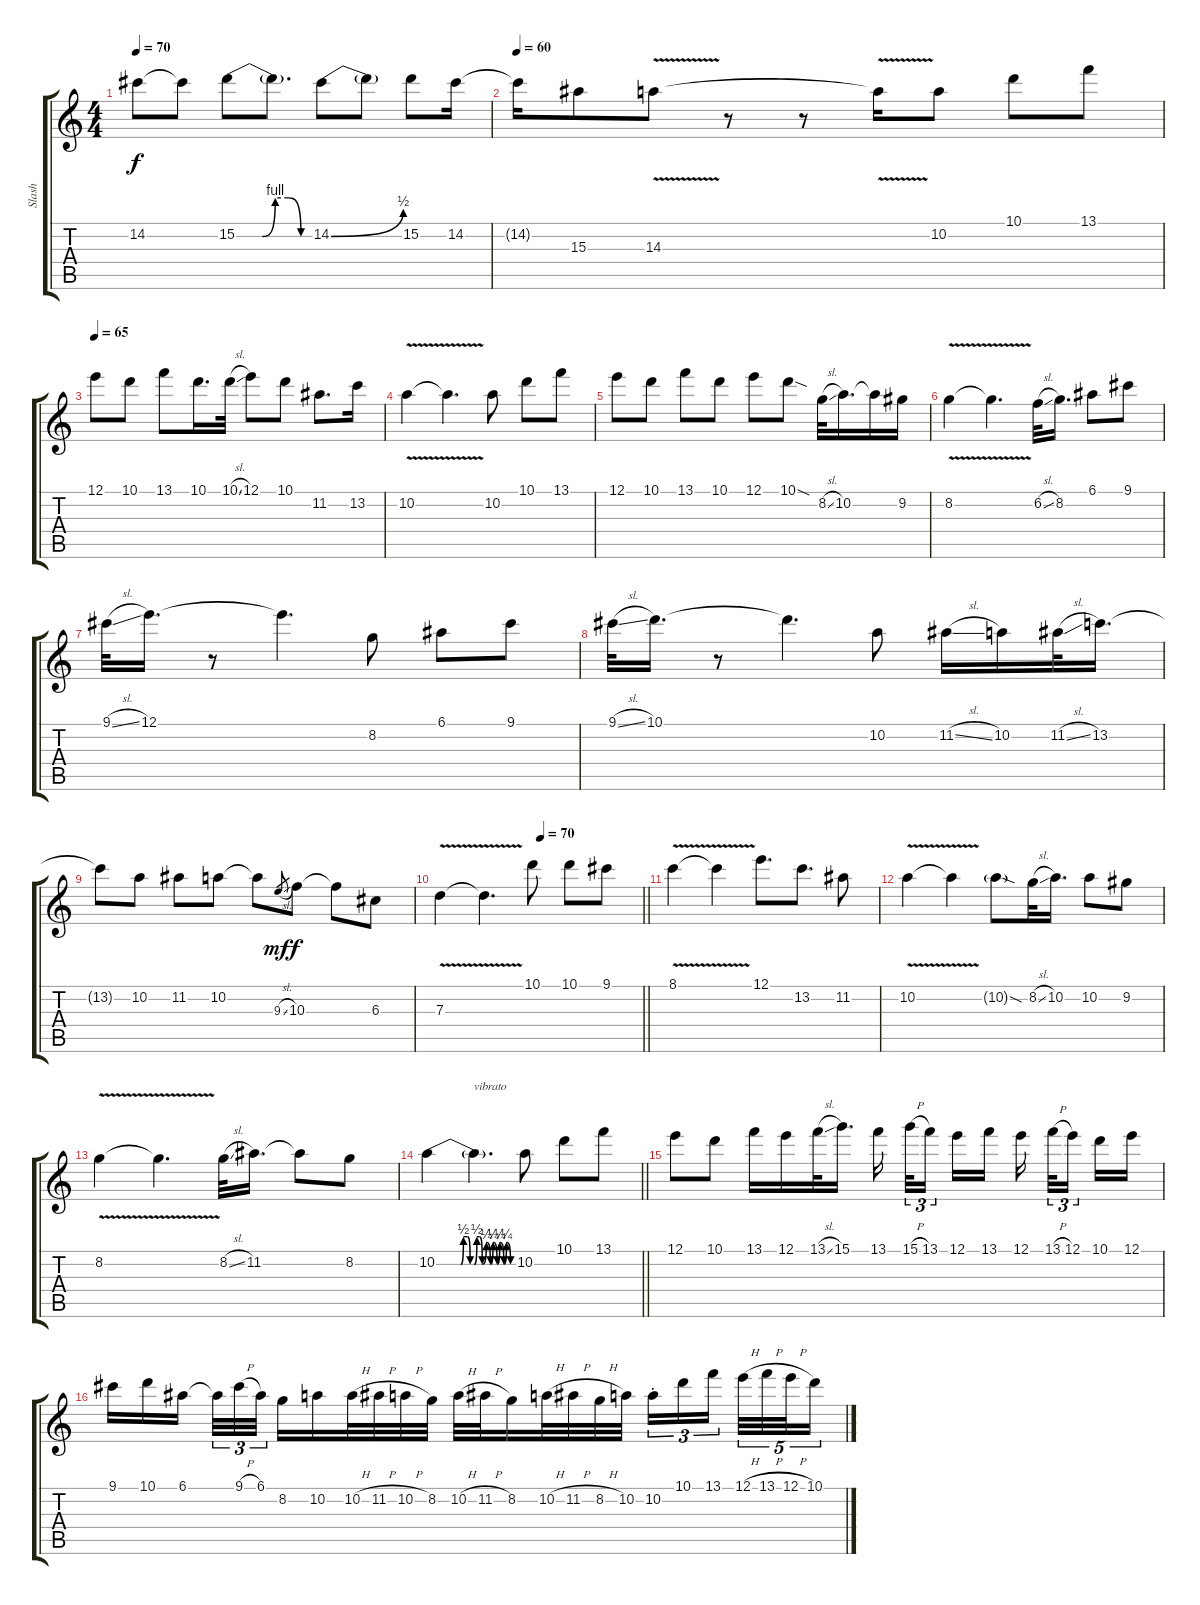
\track ("Slash" "Slash") {instrument overdrivenguitar}
\staff {score tabs}
\tuning (E4 B3 G3 D3 A2 E2) {hide}
\ts (4 4)
\tempo 70
\clef g2
\ks c
14.2{t}.8{dy f} 14.2{t}.8 15.2{be (custom 0 0 20 0 30 4 40 4 50 0 60 0)}.8 15.2{t}.8{d} 14.2{be (bend 0 0 60 2)}.8 14.2{t}.8 15.2.8 14.2.16 |
\tempo 60
14.2{t}.16 15.3.8 14.3{v}.8 r.8 r.8 14.3{t}.16 10.2.8 10.1.8 13.1.8 |
\tempo 65
12.1.8 10.1.8 13.1.8 10.1.16{d} 10.1{sl}.32 12.1.8 10.1.8 11.2.8{d} 13.2.16 |
10.2{v}.4 10.2{t}.4{d} 10.2.8 10.1.8 13.1.8 |
12.1.8 10.1.8 13.1.8 10.1.8 12.1.8 10.1{sod}.8 8.2{sl}.32 10.2.16{d} 10.2{t}.16 9.2.16 |
8.2{v}.4 8.2{t}.4{d} 6.2{sl}.32 8.2.16{d} 6.1.8 9.1.8 |
9.1{sl}.32 12.1.16{d} r.8 12.1{t}.4{d} 8.2.8 6.1.8 9.1.8 |
9.1{sl}.32 10.1.16{d} r.8 10.1{t}.4{d} 10.2.8 11.2{sl}.16 10.2.16 11.2{sl}.32 13.2.16{d} |
13.2{t}.8 10.2.8 11.2.8 10.2.8 10.2{t}.8 9.3{sl}.8{gr dy mf} 10.3.8{dy f} 10.3{t}.8 6.3.8 |
\tempo (70 0.5)
\barLineRight lightlight
7.3{v}.4 7.3{t}.4{d} 10.1.8 10.1.8 9.1.8 |
8.1{v}.4 8.1{t}.4 12.1.8{d} 13.2.8{d} 11.2.8 |
10.2{v}.4 10.2{t}.4 10.2{sod g}.8 8.2{sl}.32 10.2.16{d} 10.2.8 9.2.8 |
8.2{v}.4 8.2{t}.4{d} 8.2{sl}.32 11.2.16{d} 11.2{t}.8 8.2.8 |
\barLineRight lightlight
10.2{be (custom 0 0 15 0 18 0 20 2 23 2 25 0 28 0 30 2 32 2 34 0 37 1 40 0 42 1 45 0 47 1 50 0 52 1 55 0 60 0)}.4 10.2{t}.4{d txt "vibrato"} 10.2.8 10.1.8 13.1.8 |
12.1.8 10.1.8 13.1.16 12.1.16 13.1{sl}.32 15.1.16{d} 13.1.16{beam splitsecondary} 15.1{h}.32{tu (3 2)} 13.1.16{tu (3 2) beam splitsecondary} 12.1.16 13.1.16 12.1.16{beam splitsecondary} 13.1{h}.32{tu (3 2)} 12.1.16{tu (3 2) beam splitsecondary} 10.1.16 12.1.16 |
9.1.16 10.1.16 6.1.16{beam splitsecondary} 6.1{t}.32{tu (3 2)} 9.1{h}.32{tu (3 2)} 6.1.32{tu (3 2)} 8.2.16 10.2.16 10.2{h}.32 11.2{h}.32 10.2{h}.32 8.2.32 10.2{h}.32 11.2{h}.32 8.2.16 10.2{h}.32 11.2{h}.32 8.2{h}.32 10.2.32 10.2{st}.16{tu (3 2)} 10.1.16{tu (3 2)} 13.1.16{tu (3 2) beam splitsecondary} 12.1{h}.32{tu (5 4)} 13.1{h}.32{tu (5 4)} 12.1{h}.32{tu (5 4)} 10.1.16{tu (5 4)}
